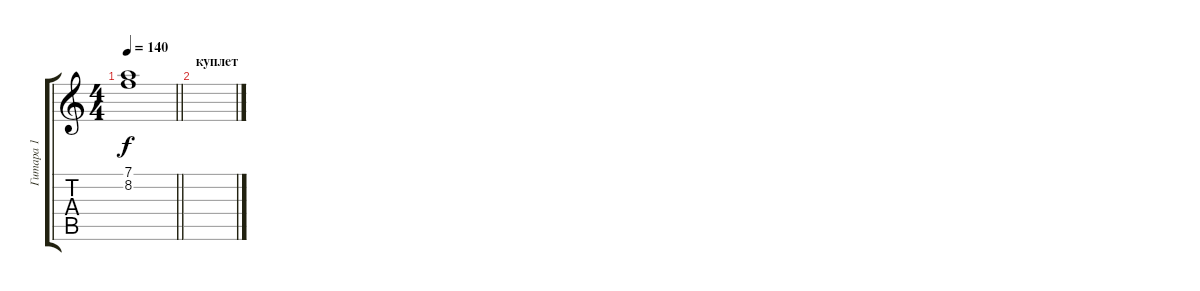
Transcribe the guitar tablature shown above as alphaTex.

\track ("Гитара 1" "Гитара 1") {instrument distortionguitar}
\staff {score tabs}
\tuning (D4 A3 F3 C3 G2 D2) {hide}
\ts (4 4)
\tempo 140
\clef g2
\barLineRight lightlight
\ks c
(7.1{t} 8.2{t}).1{dy f} |
\section ("" "куплет")
